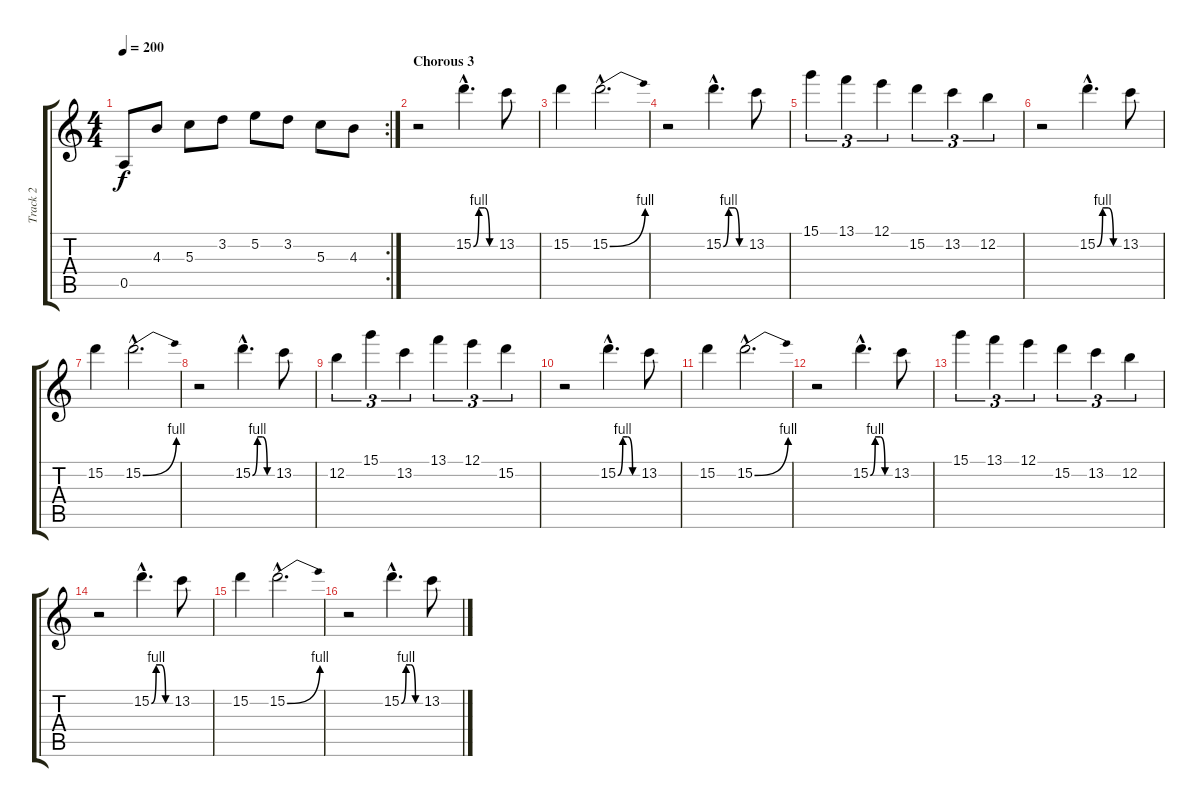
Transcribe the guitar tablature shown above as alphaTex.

\track ("Track 2" "Track 2") {instrument distortionguitar}
\staff {score tabs}
\tuning (E4 B3 G3 D3 A2 E2) {hide}
\rc 2
\ts (4 4)
\tempo 200
\clef g2
\ks c
0.5.8{dy f} 4.3.8 5.3.8 3.2.8 5.2.8 3.2.8 5.3.8 4.3.8 |
\section ("" "Chorous 3")
r.2 15.2{be (custom 0 0 15 4 30 4 45 0 60 0) hac}.4{d} 13.2.8 |
15.2.4 15.2{be (bend 0 0 60 4) hac}.2{d} |
r.2 15.2{be (custom 0 0 15 4 30 4 45 0 60 0) hac}.4{d} 13.2.8 |
15.1.4{tu (3 2)} 13.1.4{tu (3 2)} 12.1.4{tu (3 2)} 15.2.4{tu (3 2)} 13.2.4{tu (3 2)} 12.2.4{tu (3 2)} |
r.2 15.2{be (custom 0 0 15 4 30 4 45 0 60 0) hac}.4{d} 13.2.8 |
15.2.4 15.2{be (bend 0 0 60 4) hac}.2{d} |
r.2 15.2{be (custom 0 0 15 4 30 4 45 0 60 0) hac}.4{d} 13.2.8 |
12.2.4{tu (3 2)} 15.1.4{tu (3 2)} 13.2.4{tu (3 2)} 13.1.4{tu (3 2)} 12.1.4{tu (3 2)} 15.2.4{tu (3 2)} |
r.2 15.2{be (custom 0 0 15 4 30 4 45 0 60 0) hac}.4{d} 13.2.8 |
15.2.4 15.2{be (bend 0 0 60 4) hac}.2{d} |
r.2 15.2{be (custom 0 0 15 4 30 4 45 0 60 0) hac}.4{d} 13.2.8 |
15.1.4{tu (3 2)} 13.1.4{tu (3 2)} 12.1.4{tu (3 2)} 15.2.4{tu (3 2)} 13.2.4{tu (3 2)} 12.2.4{tu (3 2)} |
r.2 15.2{be (custom 0 0 15 4 30 4 45 0 60 0) hac}.4{d} 13.2.8 |
15.2.4 15.2{be (bend 0 0 60 4) hac}.2{d} |
r.2 15.2{be (custom 0 0 15 4 30 4 45 0 60 0) hac}.4{d} 13.2.8
